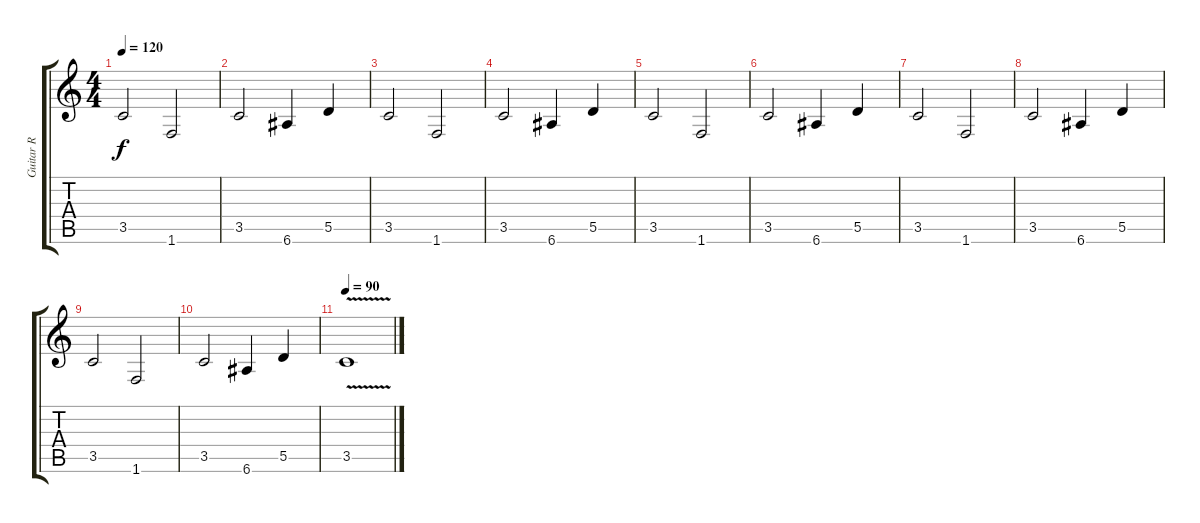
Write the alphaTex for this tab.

\track ("Guitar R" "Guitar R") {instrument distortionguitar}
\staff {score tabs}
\tuning (E4 B3 G3 D3 A2 E2) {hide}
\ts (4 4)
\tempo 120
\clef g2
\ks c
3.5.2{dy f} 1.6.2 |
3.5.2 6.6.4 5.5.4 |
3.5.2 1.6.2 |
3.5.2 6.6.4 5.5.4 |
3.5.2 1.6.2 |
3.5.2 6.6.4 5.5.4 |
3.5.2 1.6.2 |
3.5.2 6.6.4 5.5.4 |
3.5.2 1.6.2 |
3.5.2 6.6.4 5.5.4 |
\tempo 110
\tempo 90
3.5{v}.1
